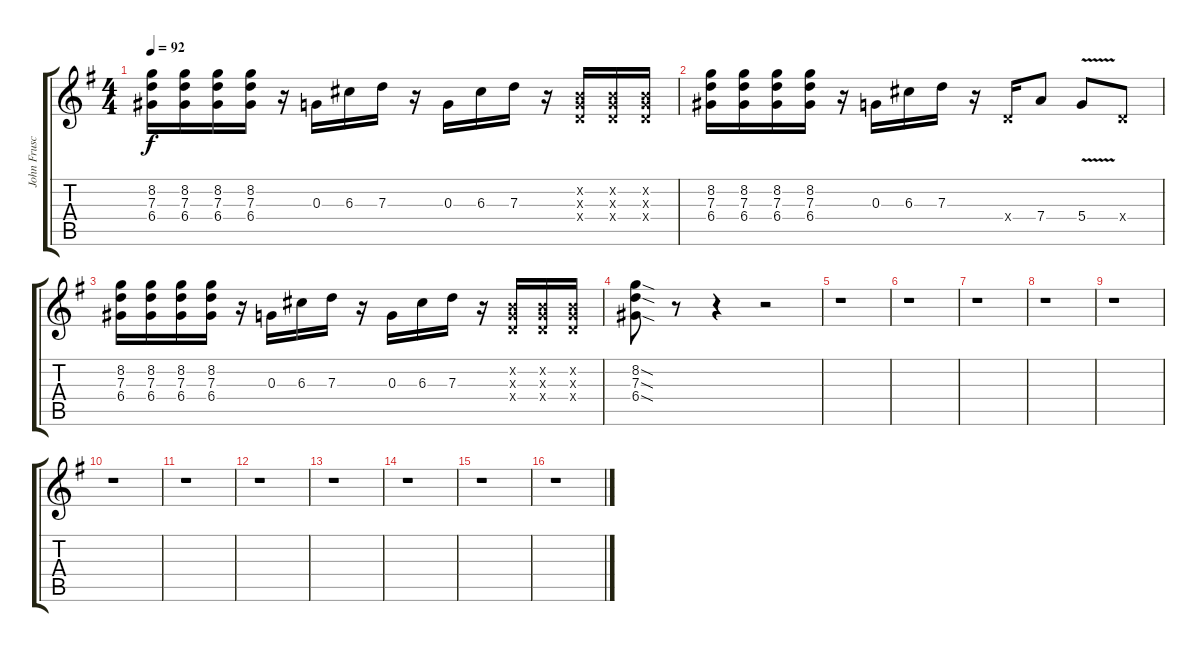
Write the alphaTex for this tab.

\track ("John Frusciante (Gtr 3)" "John Frusc") {instrument electricguitarclean}
\staff {score tabs}
\tuning (E4 B3 G3 D3 A2 E2) {hide}
\ts (4 4)
\tempo 92
\clef g2
\ks eminor
(8.2 7.3 6.4).16{dy f} (8.2 7.3 6.4).16 (8.2 7.3 6.4).16 (8.2 7.3 6.4).16 r.16 0.3.16 6.3.16 7.3.16 r.16 0.3.16 6.3.16 7.3.16 r.16 (0.2{x} 0.3{x} 0.4{x}).16 (0.2{x} 0.3{x} 0.4{x}).16 (0.2{x} 0.3{x} 0.4{x}).16 |
(8.2 7.3 6.4).16 (8.2 7.3 6.4).16 (8.2 7.3 6.4).16 (8.2 7.3 6.4).16 r.16 0.3.16 6.3.16 7.3.16 r.16 0.4{x}.16 7.4.8 5.4{v}.8 0.4{x}.8 |
(8.2 7.3 6.4).16 (8.2 7.3 6.4).16 (8.2 7.3 6.4).16 (8.2 7.3 6.4).16 r.16 0.3.16 6.3.16 7.3.16 r.16 0.3.16 6.3.16 7.3.16 r.16 (0.2{x} 0.3{x} 0.4{x}).16 (0.2{x} 0.3{x} 0.4{x}).16 (0.2{x} 0.3{x} 0.4{x}).16 |
(8.2{sod} 7.3{sod} 6.4{sod}).8 r.8 r.4 r.2 |
r.1 |
r.1 |
r.1 |
r.1 |
r.1 |
r.1 |
r.1 |
r.1 |
r.1 |
r.1 |
r.1 |
r.1
